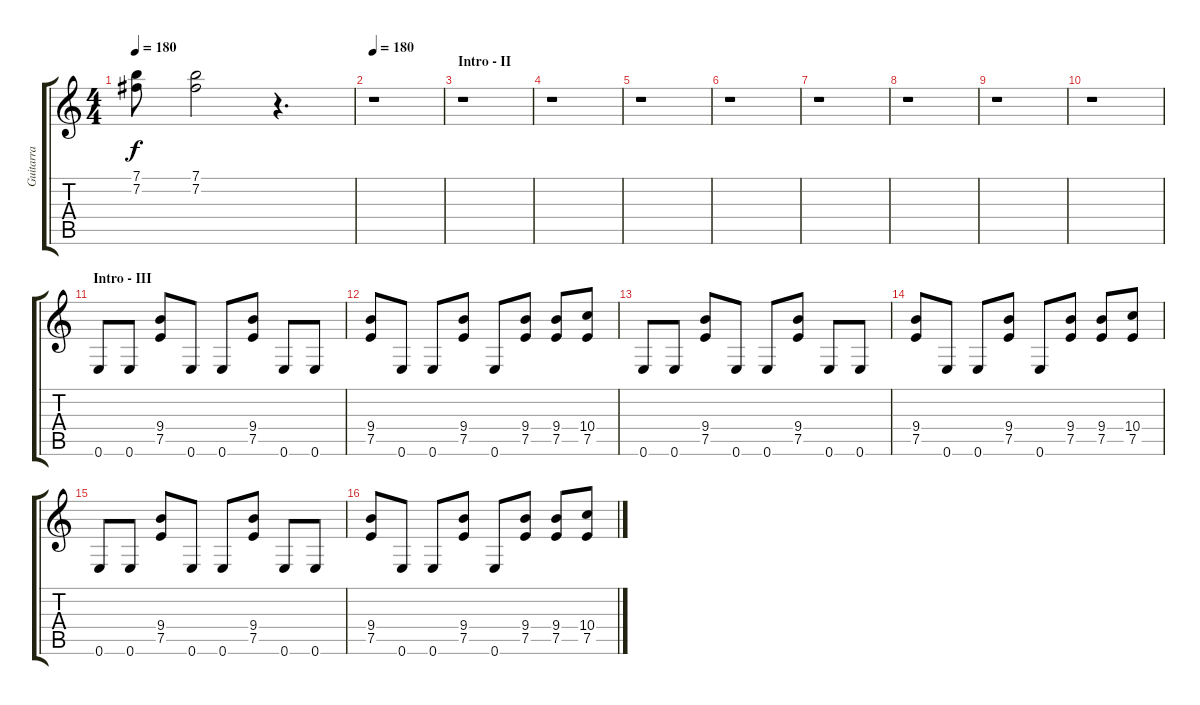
\track ("Guitarra" "Guitarra") {instrument overdrivenguitar}
\staff {score tabs}
\tuning (E4 B3 G3 D3 A2 E2) {hide}
\ts (4 4)
\tempo 180
\clef g2
\ks c
(7.1{t} 7.2{t}).8{dy f} (7.1 7.2).2 r.4{d} |
\tempo 180
r.1 |
\section ("" "Intro - II")
r.1 |
r.1 |
r.1 |
r.1 |
r.1 |
r.1 |
r.1 |
r.1 |
\section ("" "Intro - III")
0.6.8 0.6.8 (9.4 7.5).8 0.6.8 0.6.8 (9.4 7.5).8 0.6.8 0.6.8 |
(9.4 7.5).8 0.6.8 0.6.8 (9.4 7.5).8 0.6.8 (9.4 7.5).8 (9.4 7.5).8 (10.4 7.5).8 |
0.6.8 0.6.8 (9.4 7.5).8 0.6.8 0.6.8 (9.4 7.5).8 0.6.8 0.6.8 |
(9.4 7.5).8 0.6.8 0.6.8 (9.4 7.5).8 0.6.8 (9.4 7.5).8 (9.4 7.5).8 (10.4 7.5).8 |
0.6.8 0.6.8 (9.4 7.5).8 0.6.8 0.6.8 (9.4 7.5).8 0.6.8 0.6.8 |
(9.4 7.5).8 0.6.8 0.6.8 (9.4 7.5).8 0.6.8 (9.4 7.5).8 (9.4 7.5).8 (10.4 7.5).8
